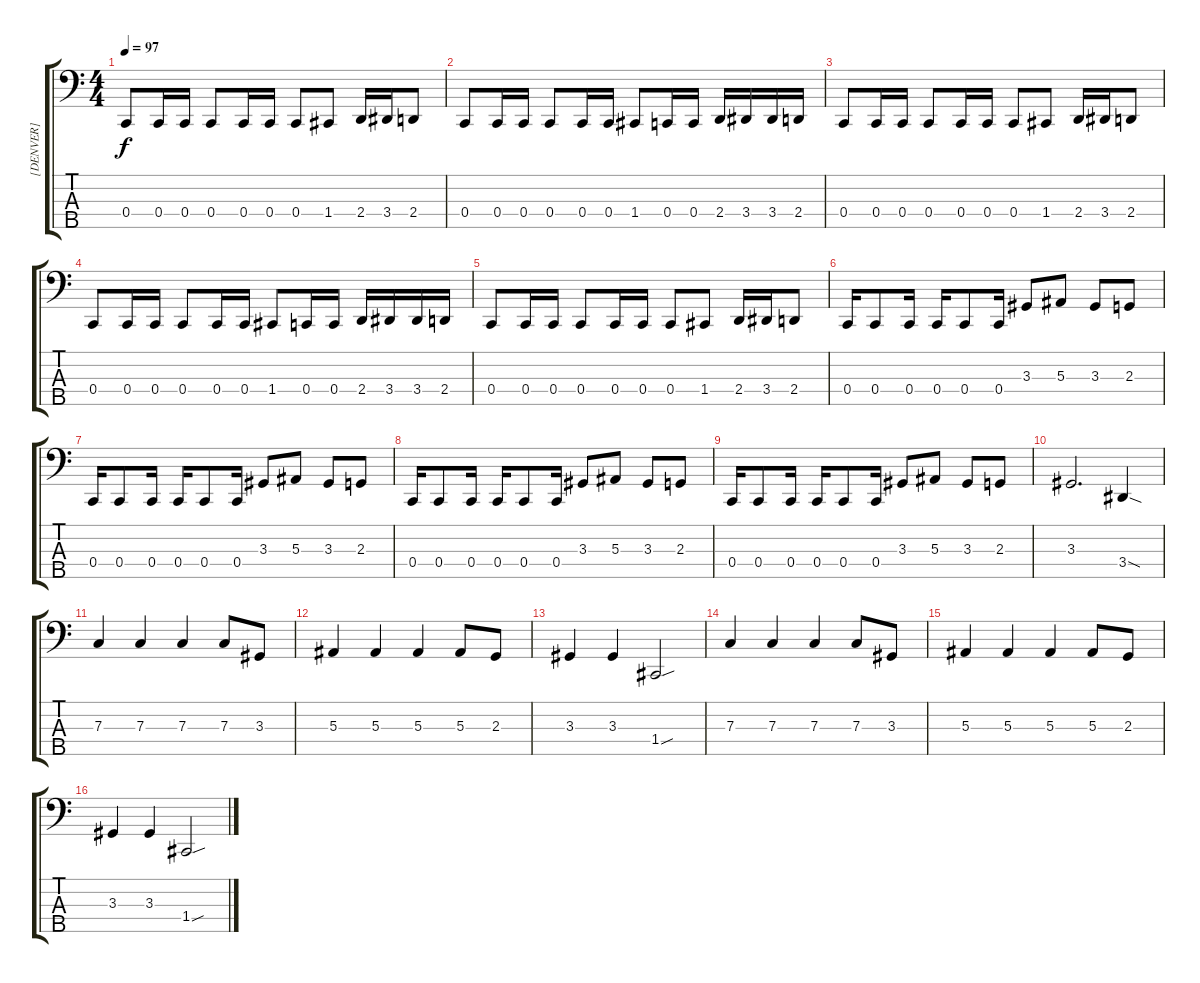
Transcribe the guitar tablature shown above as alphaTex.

\track ("[DENVER]" "[DENVER]") {instrument electricbassfinger}
\staff {score tabs}
\tuning (Eb2 Bb1 F1 C1 G0) {hide}
\ts (4 4)
\tempo 97
\clef f4
\ks c
0.4.8{dy f} 0.4.16 0.4.16 0.4.8 0.4.16 0.4.16 0.4.8 1.4.8 2.4.16 3.4.16 2.4.8 |
0.4.8 0.4.16 0.4.16 0.4.8 0.4.16 0.4.16 1.4.8 0.4.16 0.4.16 2.4.16 3.4.16 3.4.16 2.4.16 |
0.4.8 0.4.16 0.4.16 0.4.8 0.4.16 0.4.16 0.4.8 1.4.8 2.4.16 3.4.16 2.4.8 |
0.4.8 0.4.16 0.4.16 0.4.8 0.4.16 0.4.16 1.4.8 0.4.16 0.4.16 2.4.16 3.4.16 3.4.16 2.4.16 |
0.4.8 0.4.16 0.4.16 0.4.8 0.4.16 0.4.16 0.4.8 1.4.8 2.4.16 3.4.16 2.4.8 |
0.4.16 0.4.8 0.4.16 0.4.16 0.4.8 0.4.16 3.3.8 5.3.8 3.3.8 2.3.8 |
0.4.16 0.4.8 0.4.16 0.4.16 0.4.8 0.4.16 3.3.8 5.3.8 3.3.8 2.3.8 |
0.4.16 0.4.8 0.4.16 0.4.16 0.4.8 0.4.16 3.3.8 5.3.8 3.3.8 2.3.8 |
0.4.16 0.4.8 0.4.16 0.4.16 0.4.8 0.4.16 3.3.8 5.3.8 3.3.8 2.3.8 |
3.3.2{d} 3.4{sod}.4 |
7.3.4 7.3.4 7.3.4 7.3.8 3.3.8 |
5.3.4 5.3.4 5.3.4 5.3.8 2.3.8 |
3.3.4 3.3.4 1.4{sou}.2 |
7.3.4 7.3.4 7.3.4 7.3.8 3.3.8 |
5.3.4 5.3.4 5.3.4 5.3.8 2.3.8 |
3.3.4 3.3.4 1.4{sou}.2
